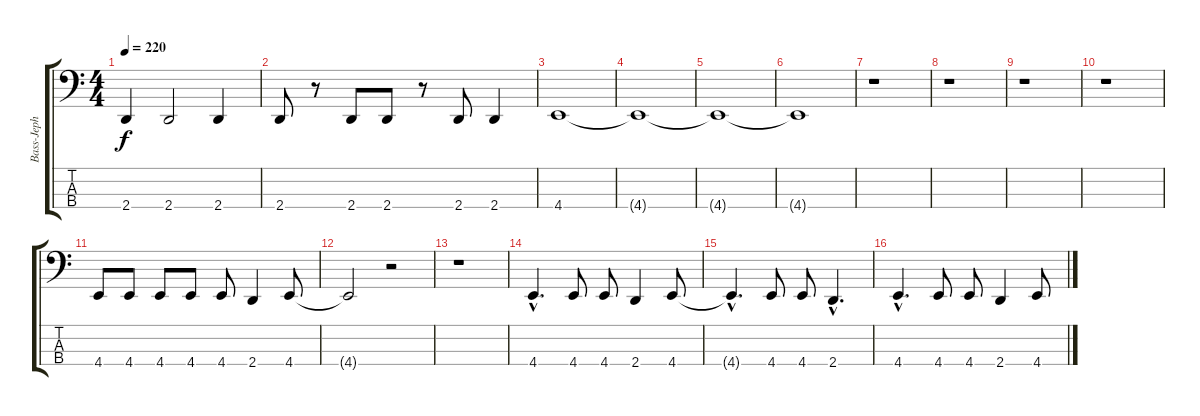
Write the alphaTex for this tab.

\track ("Bass-Jeph Howard- Tuned CADG!!!!!!" "Bass-Jeph ") {instrument electricbassfinger}
\staff {score tabs}
\tuning (G2 D2 A1 C1) {hide}
\ts (4 4)
\tempo 220
\clef f4
\ks c
2.4{t}.4{dy f} 2.4.2 2.4.4 |
2.4.8 r.8 2.4.8 2.4.8 r.8 2.4.8 2.4.4 |
4.4.1 |
4.4{t}.1 |
4.4{t}.1 |
4.4{t}.1 |
r.1 |
r.1 |
r.1 |
r.1 |
4.4.8 4.4.8 4.4.8 4.4.8 4.4.8 2.4.4 4.4.8 |
4.4{t}.2 r.2 |
r.1 |
4.4{hac}.4{d} 4.4.8 4.4.8 2.4.4 4.4.8 |
4.4{hac t}.4{d} 4.4.8 4.4.8 2.4{hac}.4{d} |
4.4{hac}.4{d} 4.4.8 4.4.8 2.4.4 4.4.8
